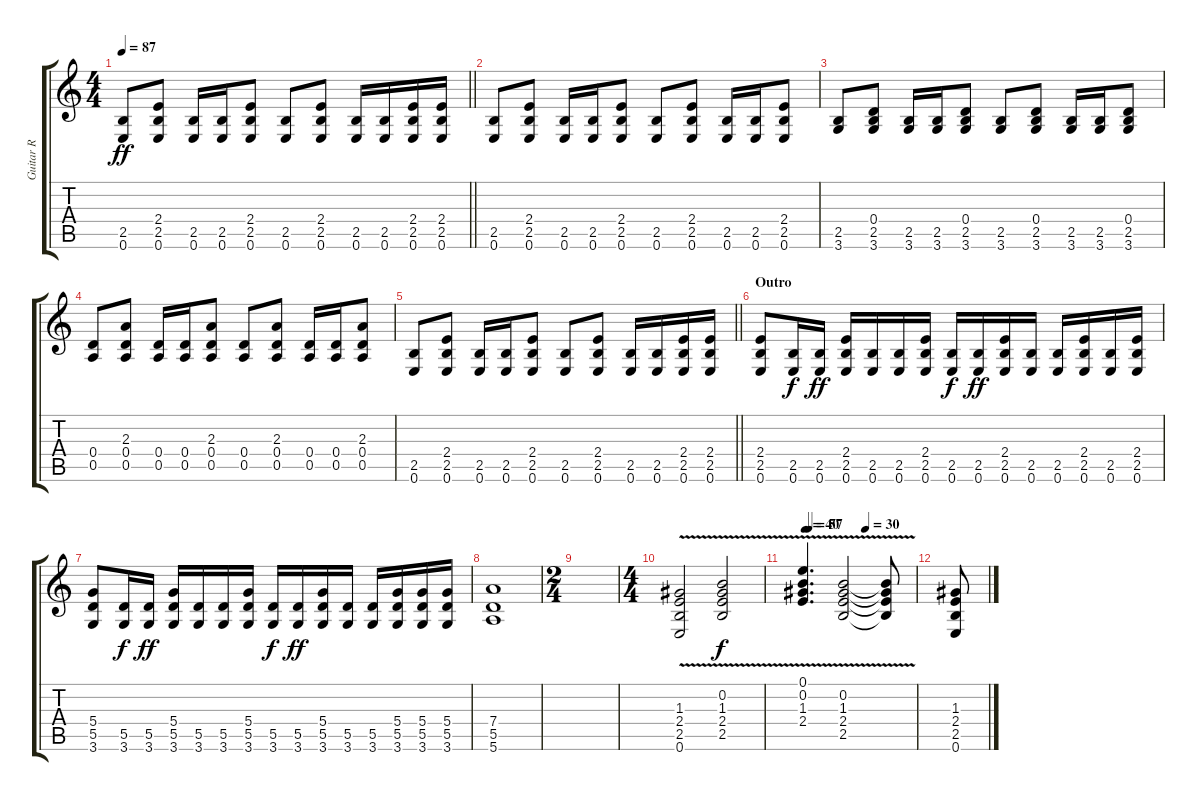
\track ("Guitar R" "Guitar R") {instrument overdrivenguitar}
\staff {score tabs}
\tuning (E4 B3 G3 D3 A2 E2) {hide}
\ts (4 4)
\tempo 87
\clef g2
\barLineRight lightlight
\ks c
(2.5 0.6).8{dy ff} (2.4 2.5 0.6).8 (2.5 0.6).16 (2.5 0.6).16 (2.4 2.5 0.6).8 (2.5 0.6).8 (2.4 2.5 0.6).8 (2.5 0.6).16 (2.5 0.6).16 (2.4 2.5 0.6).16 (2.4 2.5 0.6).16 |
(2.5 0.6).8 (2.4 2.5 0.6).8 (2.5 0.6).16 (2.5 0.6).16 (2.4 2.5 0.6).8 (2.5 0.6).8 (2.4 2.5 0.6).8 (2.5 0.6).16 (2.5 0.6).16 (2.4 2.5 0.6).8 |
(2.5 3.6).8 (0.4 2.5 3.6).8 (2.5 3.6).16 (2.5 3.6).16 (0.4 2.5 3.6).8 (2.5 3.6).8 (0.4 2.5 3.6).8 (2.5 3.6).16 (2.5 3.6).16 (0.4 2.5 3.6).8 |
(0.4 0.5).8 (2.3 0.4 0.5).8 (0.4 0.5).16 (0.4 0.5).16 (2.3 0.4 0.5).8 (0.4 0.5).8 (2.3 0.4 0.5).8 (0.4 0.5).16 (0.4 0.5).16 (2.3 0.4 0.5).8 |
\barLineRight lightlight
(2.5 0.6).8 (2.4 2.5 0.6).8 (2.5 0.6).16 (2.5 0.6).16 (2.4 2.5 0.6).8 (2.5 0.6).8 (2.4 2.5 0.6).8 (2.5 0.6).16 (2.5 0.6).16 (2.4 2.5 0.6).16 (2.4 2.5 0.6).16 |
\section ("" "Outro")
(2.4 2.5 0.6).8 (2.5 0.6).16{dy f} (2.5 0.6).16{dy ff} (2.4 2.5 0.6).16 (2.5 0.6).16 (2.5 0.6).16 (2.4 2.5 0.6).16 (2.5 0.6).16{dy f} (2.5 0.6).16{dy ff} (2.4 2.5 0.6).16 (2.5 0.6).16 (2.5 0.6).16 (2.4 2.5 0.6).16 (2.5 0.6).16 (2.4 2.5 0.6).16 |
(5.4 5.5 3.6).8 (5.5 3.6).16{dy f} (5.5 3.6).16{dy ff} (5.4 5.5 3.6).16 (5.5 3.6).16 (5.5 3.6).16 (5.4 5.5 3.6).16 (5.5 3.6).16{dy f} (5.5 3.6).16{dy ff} (5.4 5.5 3.6).16 (5.5 3.6).16 (5.5 3.6).16 (5.4 5.5 3.6).16 (5.4 5.5 3.6).16 (5.4 5.5 3.6).16 |
(7.4 5.5 5.6).1 |
\ts (2 4)
|
\ts (4 4)
(1.3{v} 2.4{v} 2.5{v} 0.6{v}).2 (0.2{v} 1.3{v} 2.4{v} 2.5{v}).2{dy f} |
\tempo (40 0.03125)
\tempo (57 0.0625)
\tempo (30 0.5625)
(0.1{v} 0.2{v} 1.3{v} 2.4{v}).4{d} (0.2{v} 1.3{v} 2.4{v} 2.5{v}).2 (0.2{t} 1.3{t} 2.4{t} 2.5{t}).8 |
(1.3 2.4 2.5 0.6).8
